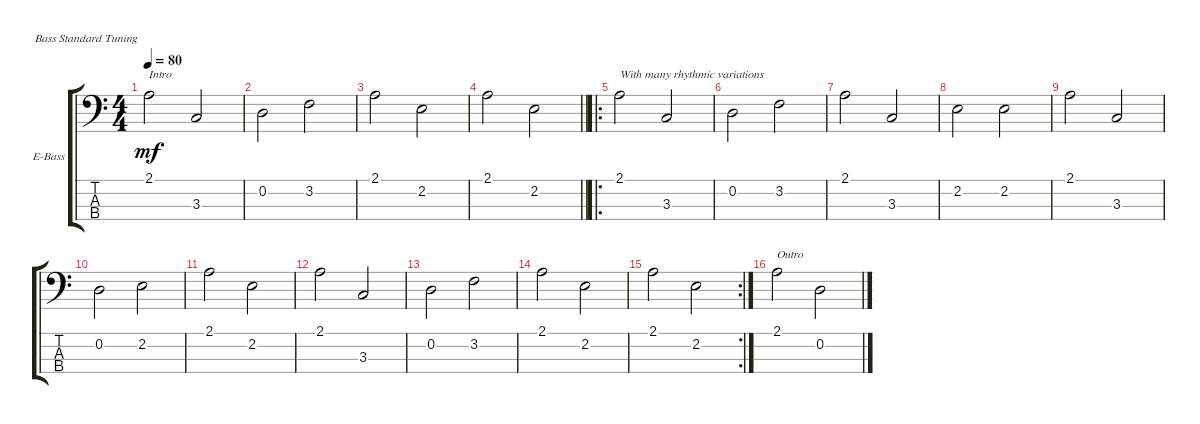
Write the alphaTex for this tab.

\defaultSystemsLayout 4
\bracketExtendMode groupsimilarinstruments
\firstSystemTrackNameOrientation horizontal
\otherSystemsTrackNameOrientation horizontal
\track ("Electric Bass" "E-Bass") {instrument electricbassfinger}
\staff {score tabs}
\tuning (G2 D2 A1 E1)
\ts (4 4)
\tempo 80
\clef f4
\ks c
2.1.2{txt "Intro" dy mf instrument electricbassfinger} 3.3.2 |
0.2.2 3.2.2 |
2.1.2 2.2.2 |
\barLineRight lightlight
2.1.2 2.2.2 |
\ro
2.1.2{txt "With many rhythmic variations"} 3.3.2 |
0.2.2 3.2.2 |
2.1.2 3.3.2 |
2.2.2 2.2.2 |
\scale
0.296196 2.1.2 3.3.2 |
\scale
0.231177 0.2.2 2.2.2 |
\scale
0.471525 2.1.2 2.2.2 |
2.1.2 3.3.2 |
0.2.2 3.2.2 |
2.1.2 2.2.2 |
\rc 2
2.1.2 2.2.2 |
2.1.2{txt "Outro"} 0.2.2
